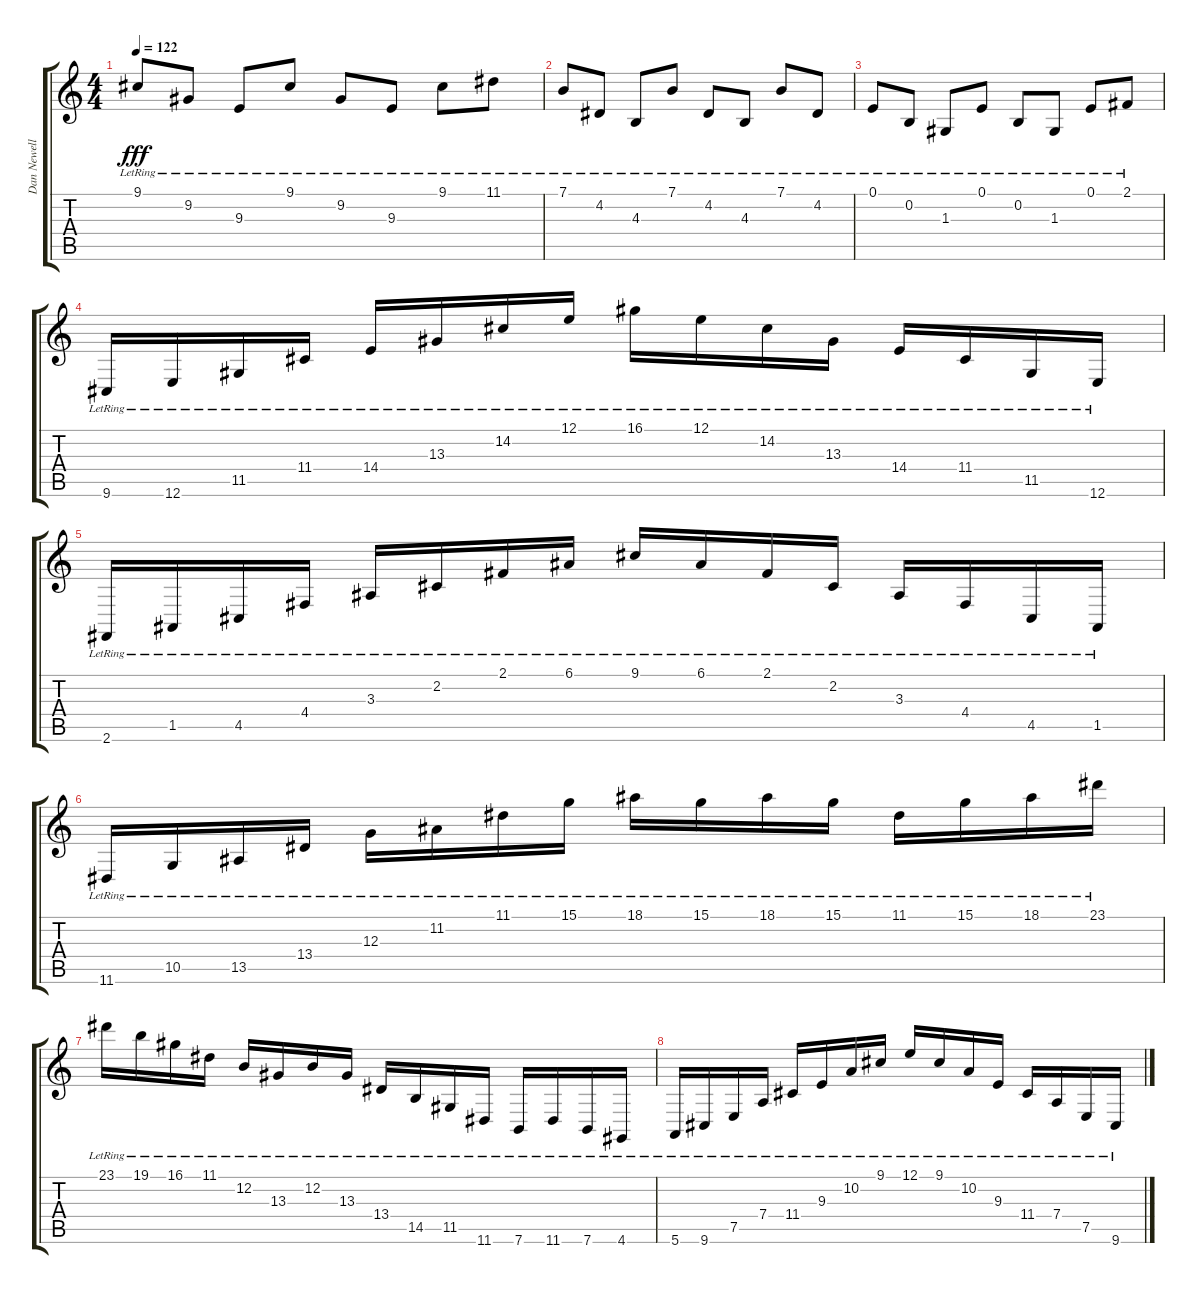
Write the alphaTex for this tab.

\track ("Dan Newell" "Dan Newell") {instrument acousticgrandpiano}
\staff {score tabs}
\tuning (E4 B3 G3 D3 A2 E2) {hide}
\ts (4 4)
\tempo 122
\clef g2
\ks c
9.1{lr}.8{dy fff} 9.2{lr}.8 9.3{lr}.8 9.1{lr}.8 9.2{lr}.8 9.3{lr}.8 9.1{lr}.8 11.1{lr}.8 |
7.1{lr}.8 4.2{lr}.8 4.3{lr}.8 7.1{lr}.8 4.2{lr}.8 4.3{lr}.8 7.1{lr}.8 4.2{lr}.8 |
0.1{lr}.8 0.2{lr}.8 1.3{lr}.8 0.1{lr}.8 0.2{lr}.8 1.3{lr}.8 0.1{lr}.8 2.1{lr}.8 |
9.6{lr}.16{instrument electricpiano1} 12.6{lr}.16 11.5{lr}.16 11.4{lr}.16 14.4{lr}.16 13.3{lr}.16 14.2{lr}.16 12.1{lr}.16 16.1{lr}.16 12.1{lr}.16 14.2{lr}.16 13.3{lr}.16 14.4{lr}.16 11.4{lr}.16 11.5{lr}.16 12.6{lr}.16 |
2.6{lr}.16 1.5{lr}.16 4.5{lr}.16 4.4{lr}.16 3.3{lr}.16 2.2{lr}.16 2.1{lr}.16 6.1{lr}.16 9.1{lr}.16 6.1{lr}.16 2.1{lr}.16 2.2{lr}.16 3.3{lr}.16 4.4{lr}.16 4.5{lr}.16 1.5{lr}.16 |
11.6{lr}.16 10.5{lr}.16 13.5{lr}.16 13.4{lr}.16 12.3{lr}.16 11.2{lr}.16 11.1{lr}.16 15.1{lr}.16 18.1{lr}.16 15.1{lr}.16 18.1{lr}.16 15.1{lr}.16 11.1{lr}.16 15.1{lr}.16 18.1{lr}.16 23.1{lr}.16 |
23.1{lr}.16 19.1{lr}.16 16.1{lr}.16 11.1{lr}.16 12.2{lr}.16 13.3{lr}.16 12.2{lr}.16 13.3{lr}.16 13.4{lr}.16 14.5{lr}.16 11.5{lr}.16 11.6{lr}.16 7.6{lr}.16 11.6{lr}.16 7.6{lr}.16 4.6{lr}.16 |
5.6{lr}.16 9.6{lr}.16 7.5{lr}.16 7.4{lr}.16 11.4{lr}.16 9.3{lr}.16 10.2{lr}.16 9.1{lr}.16 12.1{lr}.16 9.1{lr}.16 10.2{lr}.16 9.3{lr}.16 11.4{lr}.16 7.4{lr}.16 7.5{lr}.16 9.6{lr}.16
